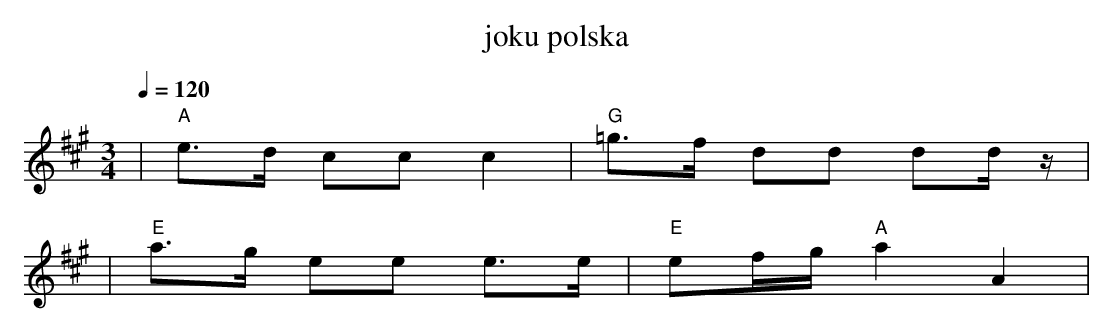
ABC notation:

X:1
T: joku polska
Q: 1/4=120
M: 3/4
K: Amaj
| "A" e3/d/ cc c2 | "G" =g3/f/ dd dd/z/ |
| "E" a3/g/ ee e3/e/ | "E" ef/g/ "A" a2 A2 |
